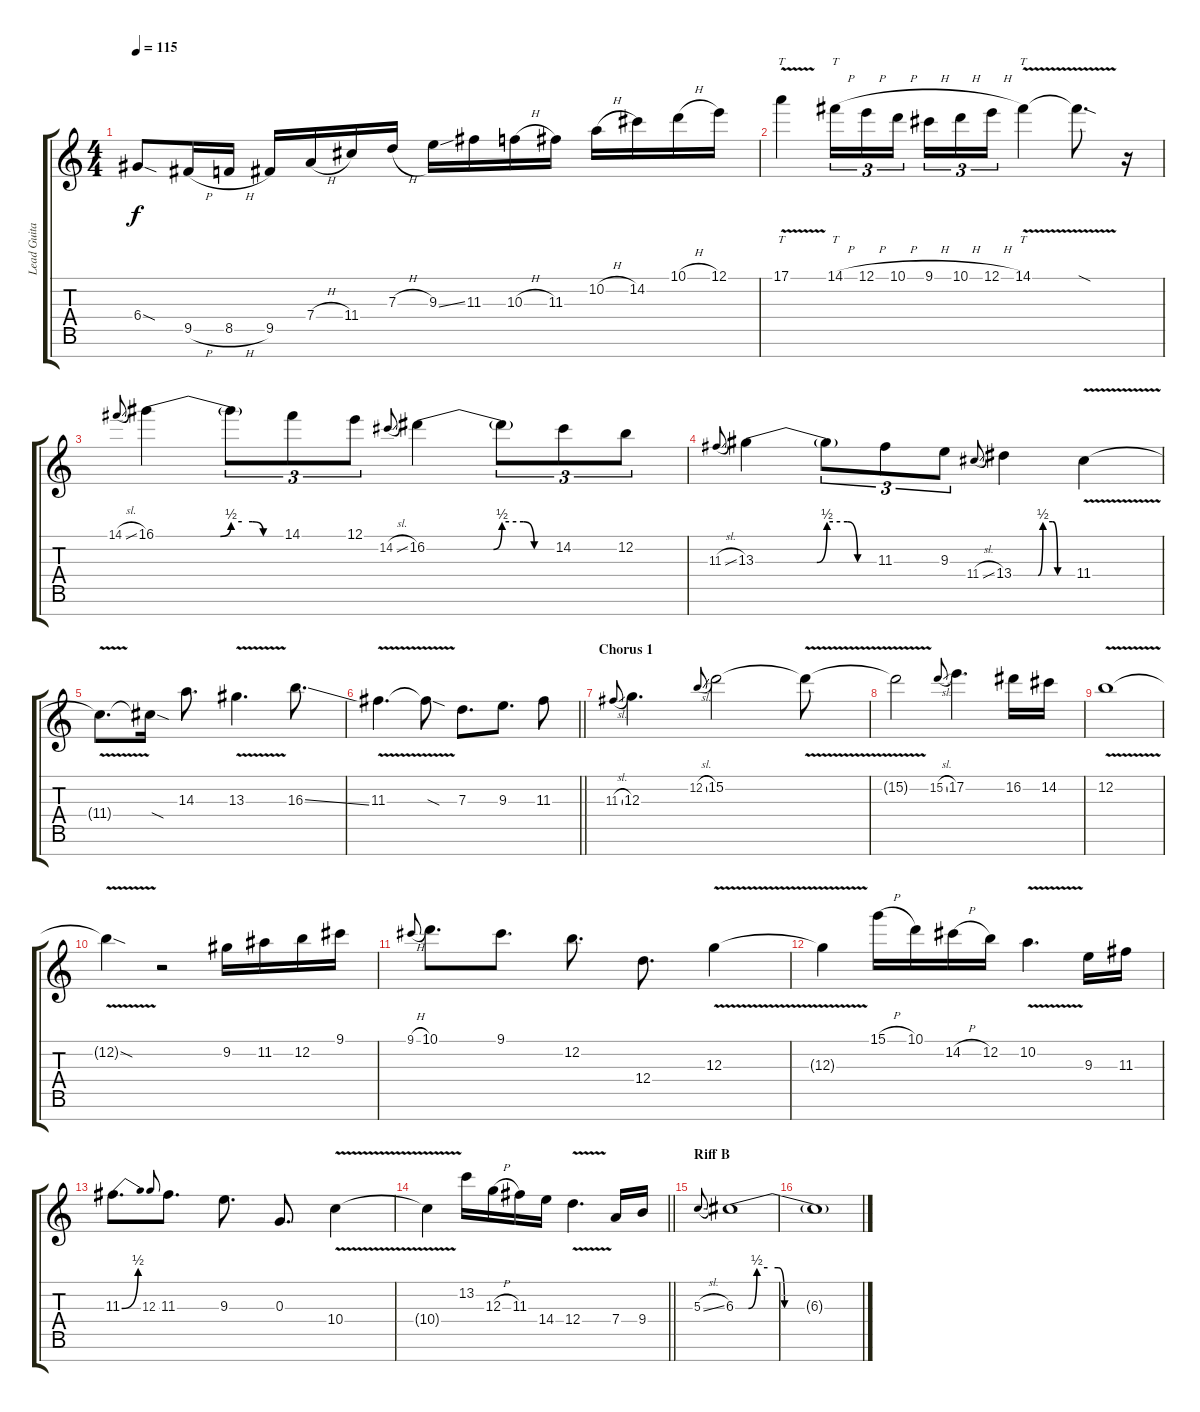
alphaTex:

\track ("Lead Guitar" "Lead Guita") {instrument overdrivenguitar}
\staff {score tabs}
\tuning (E4 B3 G3 D3 A2 E2 B1) {hide}
\ts (4 4)
\tempo 115
\clef g2
\ks c
6.4{sod t}.8{dy f} 9.5{h}.16 8.5{h}.16 9.5.16 7.4{h}.16 11.4.16 7.3{h}.16 9.3{ss}.16 11.3.16 10.3{h}.16 11.3.16 10.2{h}.16 14.2.16 10.1{h}.16 12.1.16 |
17.1{v}.4{tt} 14.1{h}.16{tt tu (3 2)} 12.1{h}.16{tu (3 2)} 10.1{h}.16{tu (3 2) beam splitsecondary} 9.1{h}.16{tu (3 2)} 10.1{h}.16{tu (3 2)} 12.1{h}.16{tu (3 2)} 14.1{v}.4{tt} 14.1{sod t}.8{d} r.16 |
14.1{sl}.8{gr onbeat} 16.1{be (custom 0 0 15 0 30 0 35 2 40 2 45 2 50 0 55 0 60 0)}.4 16.1{t}.8{tu (3 2)} 14.1.8{tu (3 2)} 12.1.8{tu (3 2)} 14.2{sl}.8{gr onbeat} 16.2{be (custom 0 0 15 0 31 0 35 2 45 2 50 0 60 0)}.4 16.2{t}.8{tu (3 2)} 14.2.8{tu (3 2)} 12.2.8{tu (3 2)} |
11.3{sl}.8{gr onbeat} 13.3{be (custom 0 0 15 0 30 0 35 2 45 2 50 0 60 0)}.4 13.3{t}.8{tu (3 2)} 11.3.8{tu (3 2)} 9.3.8{tu (3 2)} 11.4{sl}.8{gr onbeat} 13.4{be (custom 0 0 15 0 25 0 30 2 40 2 45 0 60 0)}.4 11.4{v}.4 |
11.4{t}.8{d} 11.4{sod t}.16 14.3.8{d} 13.3{v}.4{d} 16.3{ss}.8{d} |
\barLineRight lightlight
11.3{v}.4{d} 11.3{sod t}.8 7.3.8{d} 9.3.8{d} 11.3.8 |
\section ("" "Chorus 1")
11.3{sl}.8{gr onbeat} 12.3.4{d} 12.2{sl}.8{gr onbeat} 15.2.2 15.2{v t}.8 |
15.2{t}.2 15.2{sl}.8{gr onbeat} 17.2.4{d} 16.2.16 14.2.16 |
12.2{v}.1 |
12.2{sod t}.4 r.2 9.2.16 11.2.16 12.2.16 9.1.16 |
9.1{h}.8{gr onbeat} 10.1.8{d} 9.1.8{d} 12.2.8{d} 12.4.8{d} 12.3{v}.4 |
12.3{t}.4 15.1{h}.16 10.1.16 14.2{h}.16 12.2.16 10.2{v}.4{d} 9.3.16 11.3.16 |
11.3{be (bend 0 0 60 2)}.8{d} 12.3.8{gr onbeat} 11.3.8{d} 9.3.8{d} 0.3.8{d} 10.4{v}.4 |
\barLineRight lightlight
10.4{t}.4 13.2.16 12.3{h}.16 11.3.16 14.4.16 12.4{v}.4{d} 7.4.16 9.4.16 |
\section ("" "Riff B")
5.3{sl}.8{gr onbeat} 6.3{be (custom 0 0 3 0 6 0 10 2 15 2 20 2 23 0 27 0 35 0 43 0 60 0)}.1 |
6.3{t}.1
